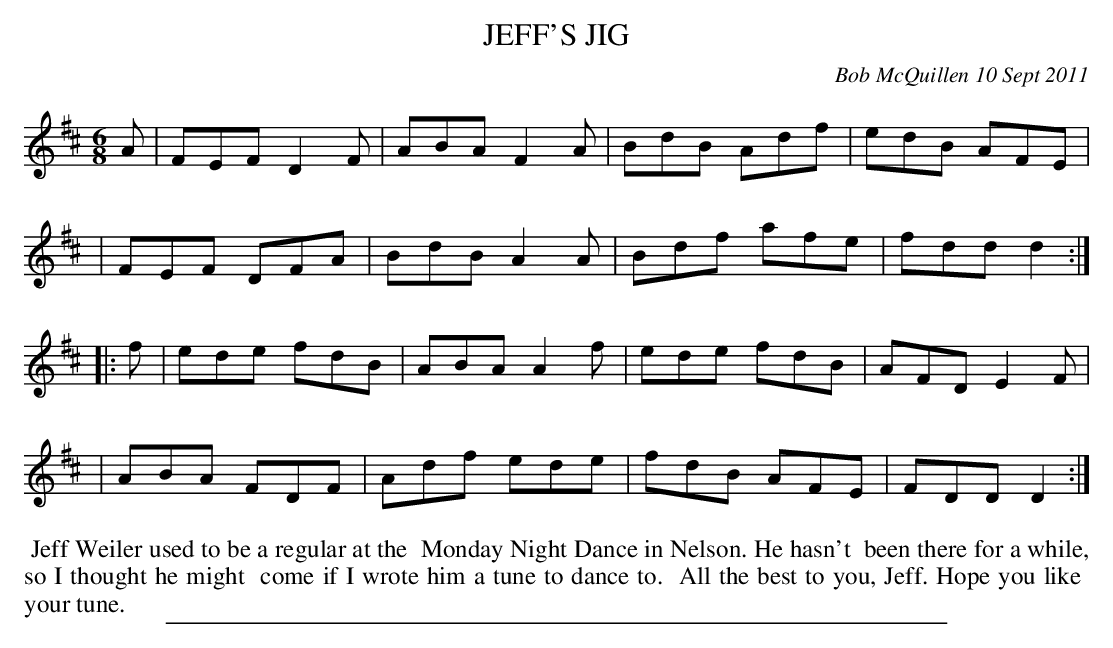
X:1
T: JEFF'S JIG
C: Bob McQuillen 10 Sept 2011
M: 6/8
L: 1/8
K: D
A \
| FEF D2F | ABA F2A | BdB Adf | edB AFE |
| FEF DFA | BdB A2A | Bdf afe | fdd d2 :|
|: f \
| ede fdB | ABA A2f | ede fdB | AFD E2F |
| ABA FDF | Adf ede | fdB AFE | FDD D2 :|
